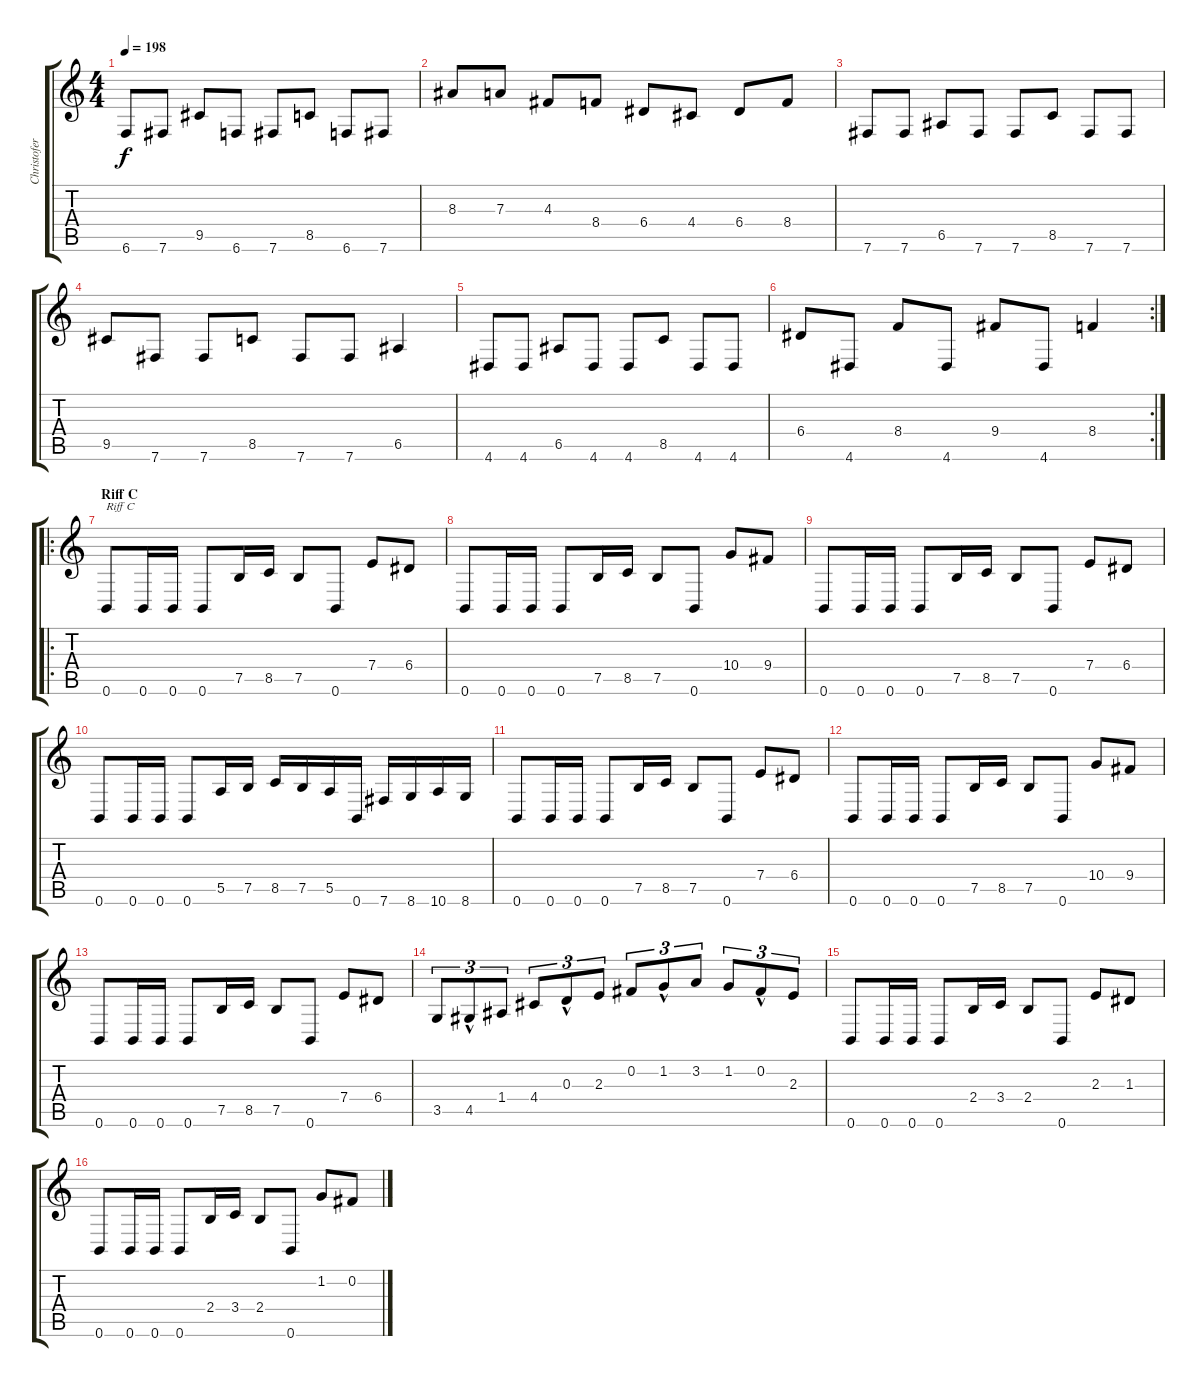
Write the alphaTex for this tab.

\track ("Christofer" "Christofer") {instrument distortionguitar}
\staff {score tabs}
\tuning (B3 Gb3 D3 A2 E2 B1) {hide}
\ts (4 4)
\tempo 198
\clef g2
\ks c
6.6.8{dy f} 7.6.8 9.5.8 6.6.8 7.6.8 8.5.8 6.6.8 7.6.8 |
8.3.8 7.3.8 4.3.8 8.4.8 6.4.8 4.4.8 6.4.8 8.4.8 |
7.6.8 7.6.8 6.5.8 7.6.8 7.6.8 8.5.8 7.6.8 7.6.8 |
9.5.8 7.6.8 7.6.8 8.5.8 7.6.8 7.6.8 6.5.4 |
4.6.8 4.6.8 6.5.8 4.6.8 4.6.8 8.5.8 4.6.8 4.6.8 |
\rc 2
6.4.8 4.6.8 8.4.8 4.6.8 9.4.8 4.6.8 8.4.4 |
\ro
\section ("" "Riff C")
0.6.8{txt "Riff C"} 0.6.16 0.6.16 0.6.8 7.5.16 8.5.16 7.5.8 0.6.8 7.4.8 6.4.8 |
0.6.8 0.6.16 0.6.16 0.6.8 7.5.16 8.5.16 7.5.8 0.6.8 10.4.8 9.4.8 |
0.6.8 0.6.16 0.6.16 0.6.8 7.5.16 8.5.16 7.5.8 0.6.8 7.4.8 6.4.8 |
0.6.8 0.6.16 0.6.16 0.6.8 5.5.16 7.5.16 8.5.16 7.5.16 5.5.16 0.6.16 7.6.16 8.6.16 10.6.16 8.6.16 |
0.6.8 0.6.16 0.6.16 0.6.8 7.5.16 8.5.16 7.5.8 0.6.8 7.4.8 6.4.8 |
0.6.8 0.6.16 0.6.16 0.6.8 7.5.16 8.5.16 7.5.8 0.6.8 10.4.8 9.4.8 |
0.6.8 0.6.16 0.6.16 0.6.8 7.5.16 8.5.16 7.5.8 0.6.8 7.4.8 6.4.8 |
3.5.8{tu (3 2)} 4.5{hac}.8{tu (3 2)} 1.4.8{tu (3 2)} 4.4.8{tu (3 2)} 0.3{hac}.8{tu (3 2)} 2.3.8{tu (3 2)} 0.2.8{tu (3 2)} 1.2{hac}.8{tu (3 2)} 3.2.8{tu (3 2)} 1.2.8{tu (3 2)} 0.2{hac}.8{tu (3 2)} 2.3.8{tu (3 2)} |
0.6.8 0.6.16 0.6.16 0.6.8 2.4.16 3.4.16 2.4.8 0.6.8 2.3.8 1.3.8 |
0.6.8 0.6.16 0.6.16 0.6.8 2.4.16 3.4.16 2.4.8 0.6.8 1.2.8 0.2.8
